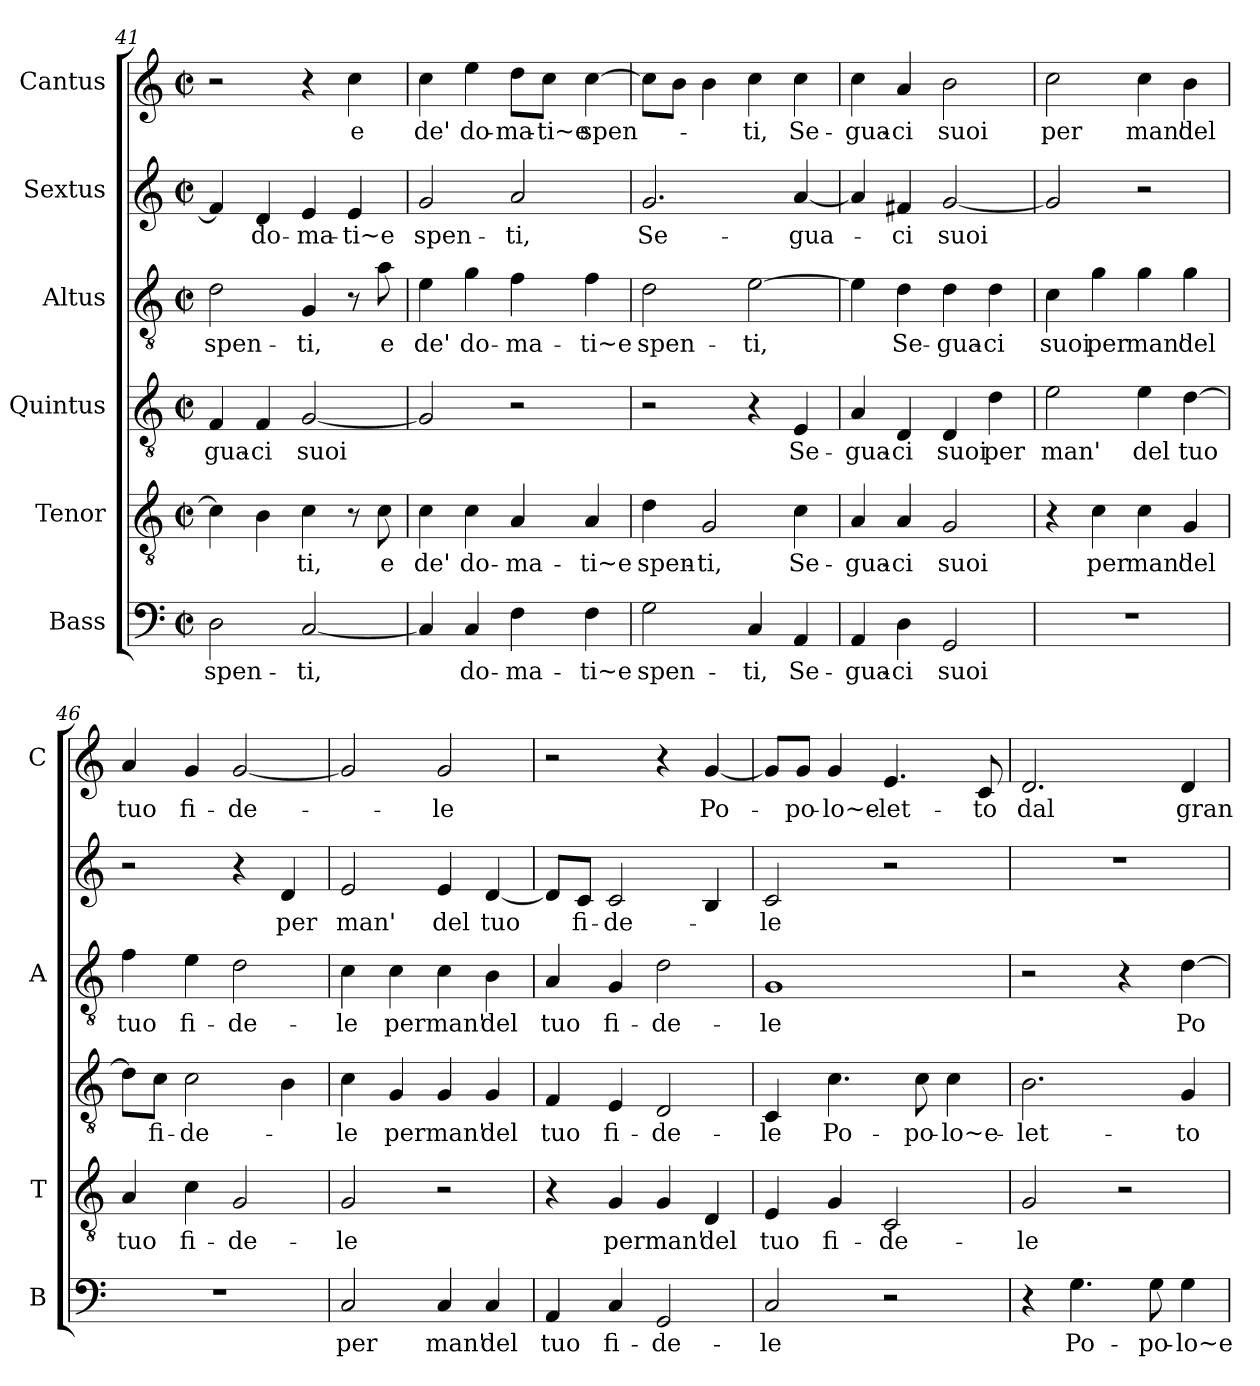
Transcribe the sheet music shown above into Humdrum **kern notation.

**kern	**text	**kern	**text	**kern	**text	**kern	**text	**kern	**text	**kern	**text
*part6	*part6	*part5	*part5	*part4	*part4	*part3	*part3	*part2	*part2	*part1	*part1
*staff6	*staff6	*staff5	*staff5	*staff4	*staff4	*staff3	*staff3	*staff2	*staff2	*staff1	*staff1
*I"Bass	*	*I"Tenor	*	*I"Quintus	*	*I"Altus	*	*I"Sextus	*	*I"Cantus	*
*I'B	*	*I'T	*	*	*	*I'A	*	*	*	*I'C	*
!!LO:PB:g=z
*clefF4	*	*clefGv2	*	*clefGv2	*	*clefGv2	*	*clefG2	*	*clefG2	*
*k[]	*	*k[]	*	*k[]	*	*k[]	*	*k[]	*	*k[]	*
*C:	*	*C:	*	*C:	*	*C:	*	*C:	*	*C:	*
*M2/2	*	*M2/2	*	*M2/2	*	*M2/2	*	*M2/2	*	*M2/2	*
*met(c|)	*	*met(c|)	*	*met(c|)	*	*met(c|)	*	*met(c|)	*	*met(c|)	*
=41	=41	=41	=41	=41	=41	=41	=41	=41	=41	=41	=41
2D\	spen-	4c\]	.	4F/	-gua-	2d\	spen-	4f/]	.	2r	.
.	.	4B\	.	4F/	-ci	.	.	4d/	do-	.	.
[2C/	-ti,	4c\	-ti,	[2G/	suoi	4G/	-ti,	4e/	-ma-	4r	.
.	.	8r	.	.	.	8r	.	4e/	-ti~e	4cc\	e
.	.	8c\	e	.	.	8a\	e	.	.	.	.
=42	=42	=42	=42	=42	=42	=42	=42	=42	=42	=42	=42
4C/]	.	4c\	de'	2G/]	.	4e\	de'	2g/	spen-	4cc\	de'
4C/	do-	4c\	do-	.	.	4g\	do-	.	.	4ee\	do-
4F\	-ma-	4A/	-ma-	2r	.	4f\	-ma-	2a/	-ti,	8dd\L	-ma-
.	.	.	.	.	.	.	.	.	.	8cc\J	-ti~e
4F\	-ti~e	4A/	-ti~e	.	.	4f\	-ti~e	.	.	[4cc\	spen-
=43	=43	=43	=43	=43	=43	=43	=43	=43	=43	=43	=43
2G\	spen-	4d\	spen-	2r	.	2d\	spen-	2.g/	Se-	8cc\L]	.
.	.	.	.	.	.	.	.	.	.	8b\J	.
.	.	2G/	-ti,	.	.	.	.	.	.	4b\	.
4C/	-ti,	.	.	4r	.	[2e\	-ti,	.	.	4cc\	-ti,
4AA/	Se-	4c\	Se-	4E/	Se-	.	.	[4a/	-gua-	4cc\	Se-
=44	=44	=44	=44	=44	=44	=44	=44	=44	=44	=44	=44
4AA/	-gua-	4A/	-gua-	4A/	-gua-	4e\]	.	4a/]	.	4cc\	-gua-
4D\	-ci	4A/	-ci	4D/	-ci	4d\	Se-	4f#X/	-ci	4a/	-ci
2GG/	suoi	2G/	suoi	4D/	suoi	4d\	-gua-	[2g/	suoi	2b\	suoi
.	.	.	.	4d\	per	4d\	-ci	.	.	.	.
=45	=45	=45	=45	=45	=45	=45	=45	=45	=45	=45	=45
1r	.	4r	.	2e\	man'	4c\	suoi	2g/]	.	2cc\	per
.	.	4c\	per	.	.	4g\	per	.	.	.	.
.	.	4c\	man'	4e\	del	4g\	man'	2r	.	4cc\	man'
.	.	4G/	del	[4d\	tuo	4g\	del	.	.	4b\	del
!!LO:LB:g=z
=46	=46	=46	=46	=46	=46	=46	=46	=46	=46	=46	=46
1r	.	4A/	tuo	8d\L]	.	4f\	tuo	2r	.	4a/	tuo
.	.	.	.	8c\J	fi-	.	.	.	.	.	.
.	.	4c\	fi-	2c\	-de-	4e\	fi-	.	.	4g/	fi-
.	.	2G/	-de-	.	.	2d\	-de-	4r	.	[2g/	-de-
.	.	.	.	4B\	.	.	.	4d/	per	.	.
=47	=47	=47	=47	=47	=47	=47	=47	=47	=47	=47	=47
2C/	per	2G/	-le	4c\	-le	4c\	-le	2e/	man'	2g/]	.
.	.	.	.	4G/	per	4c\	per	.	.	.	.
4C/	man'	2r	.	4G/	man'	4c\	man'	4e/	del	2g/	-le
4C/	del	.	.	4G/	del	4B\	del	[4d/	tuo	.	.
=48	=48	=48	=48	=48	=48	=48	=48	=48	=48	=48	=48
4AA/	tuo	4r	.	4F/	tuo	4A/	tuo	8d/L]	.	2r	.
.	.	.	.	.	.	.	.	8c/J	fi-	.	.
4C/	fi-	4G/	per	4E/	fi-	4G/	fi-	2c/	-de-	.	.
2GG/	-de-	4G/	man'	2D/	-de-	2d\	-de-	.	.	4r	.
.	.	4D/	del	.	.	.	.	4B/	.	[4g/	Po-
=49	=49	=49	=49	=49	=49	=49	=49	=49	=49	=49	=49
2C/	-le	4E/	tuo	4C/	-le	1G	-le	2c/	-le	8g/L]	.
.	.	.	.	.	.	.	.	.	.	8g/J	-po-
.	.	4G/	fi-	4.c\	Po-	.	.	.	.	4g/	-lo~e-
2r	.	2C/	-de-	.	.	.	.	2r	.	4.e/	-let-
.	.	.	.	8c\	-po-	.	.	.	.	.	.
.	.	.	.	4c\	-lo~e-	.	.	.	.	.	.
.	.	.	.	.	.	.	.	.	.	8c/	-to
=50	=50	=50	=50	=50	=50	=50	=50	=50	=50	=50	=50
4r	.	2G/	-le	2.B\	-let-	2r	.	1r	.	2.d/	dal
4.G\	Po-	.	.	.	.	.	.	.	.	.	.
.	.	2r	.	.	.	4r	.	.	.	.	.
8G\	-po-	.	.	.	.	.	.	.	.	.	.
4G\	-lo~e-	.	.	4G/	-to	[4d\	Po-	.	.	4d/	gran
=	=	=	=	=	=	=	=	=	=	=	=
*-	*-	*-	*-	*-	*-	*-	*-	*-	*-	*-	*-
